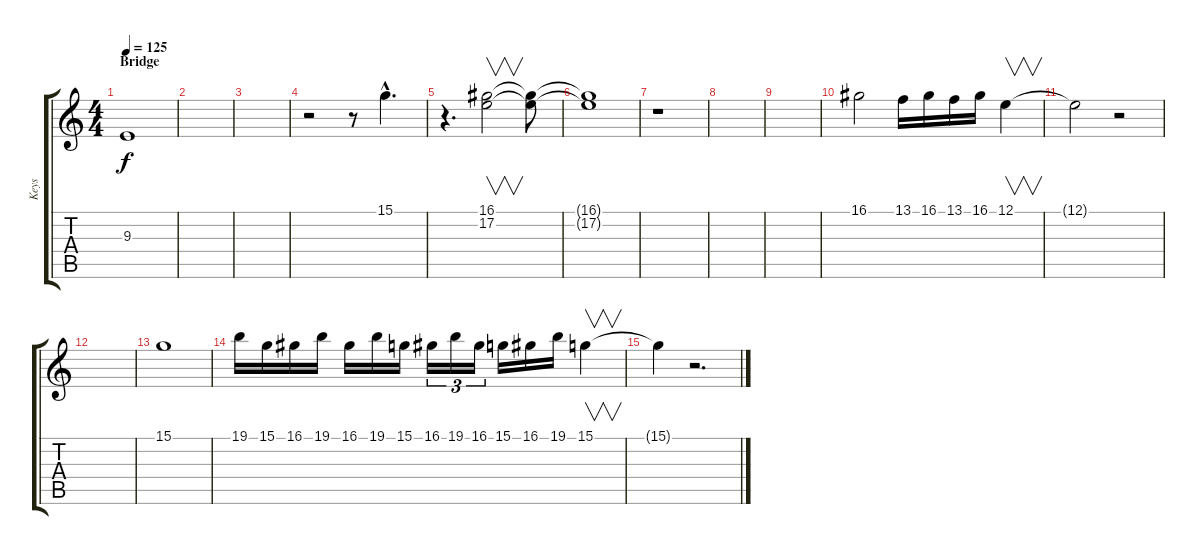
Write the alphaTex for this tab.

\track ("Keys" "Keys") {instrument stringensemble1}
\staff {score tabs}
\tuning (E4 B3 G3 D3 A2 E2) {hide}
\ts (4 4)
\section ("" "Bridge")
\tempo 125
\clef g2
\ks c
9.3.1{dy f} |
|
|
r.2{instrument reversecymbal} r.8 15.1{hac}.4{d} |
r.4{d volume 0 instrument stringensemble1} (16.1 17.2).2{v volume 11 balance 9} (16.1{t} 17.2{t}).8 |
(16.1{t} 17.2{t}).1{volume 4 balance 12} |
r.1{volume 11 balance 8 instrument stringensemble1} |
|
|
16.1.2{volume 13 instrument stringensemble1} 13.1.16 16.1.16 13.1.16 16.1.16 12.1.4{v} |
12.1{t}.2{volume 2} r.2{volume 12} |
|
15.1.1 |
19.1.16 15.1.16 16.1.16 19.1.16 16.1.16 19.1.16 15.1.16 16.1.16{tu (3 2)} 19.1.16{tu (3 2)} 16.1.16{tu (3 2)} 15.1.16 16.1.16 19.1.16 15.1.4{v} |
15.1{t}.4 r.2{d}
